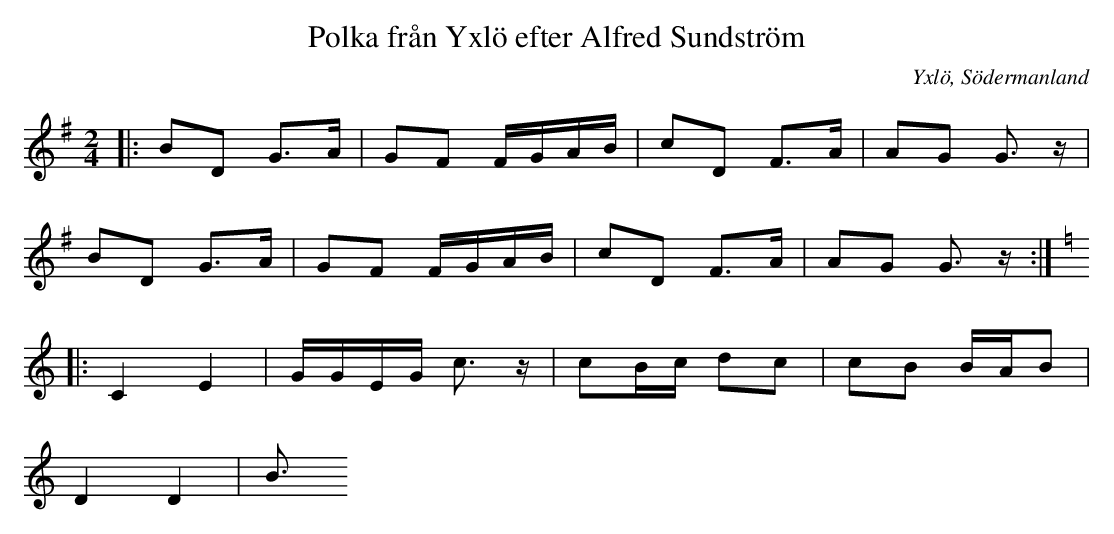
X:1
T:Polka från Yxlö efter Alfred Sundström
O:Yxlö, Södermanland
M:2/4
L:1/16
K:G
          |: B2D2 G3A | G2F2 FGAB | c2D2 F3A  | A2G2 G3 z |
             B2D2 G3A | G2F2 FGAB | c2D2 F3A  | A2G2 G3 z :|
|:[K: C]     C4   E4  | GGEG c3 z | c2Bc d2c2 | c2B2 BAB2 |
             D4   D4  | B3
